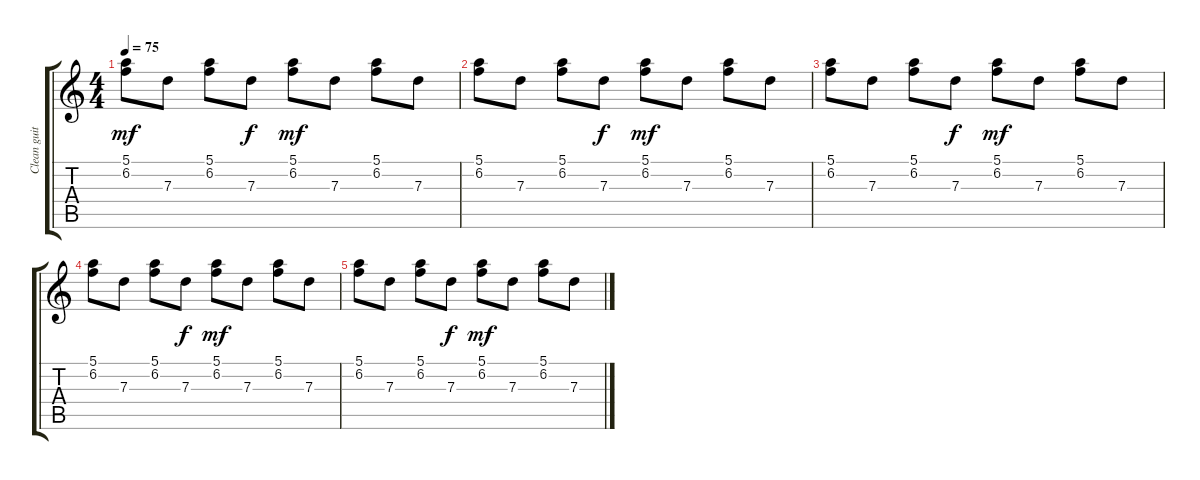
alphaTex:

\track ("Clean guitar" "Clean guit") {instrument acousticguitarsteel}
\staff {score tabs}
\tuning (E4 B3 G3 D3 A2 E2) {hide}
\ts (4 4)
\tempo 75
\clef g2
\ks c
(5.1 6.2).8{dy mf} 7.3.8 (5.1 6.2).8 7.3.8{dy f} (5.1 6.2).8{dy mf} 7.3.8 (5.1 6.2).8 7.3.8 |
(5.1 6.2).8{volume 12} 7.3.8 (5.1 6.2).8 7.3.8{dy f} (5.1 6.2).8{dy mf} 7.3.8 (5.1 6.2).8 7.3.8 |
(5.1 6.2).8{volume 8} 7.3.8 (5.1 6.2).8 7.3.8{dy f} (5.1 6.2).8{dy mf} 7.3.8 (5.1 6.2).8 7.3.8 |
(5.1 6.2).8{volume 4} 7.3.8 (5.1 6.2).8 7.3.8{dy f} (5.1 6.2).8{dy mf} 7.3.8 (5.1 6.2).8 7.3.8 |
(5.1 6.2).8{volume 0} 7.3.8 (5.1 6.2).8 7.3.8{dy f} (5.1 6.2).8{dy mf} 7.3.8 (5.1 6.2).8 7.3.8
